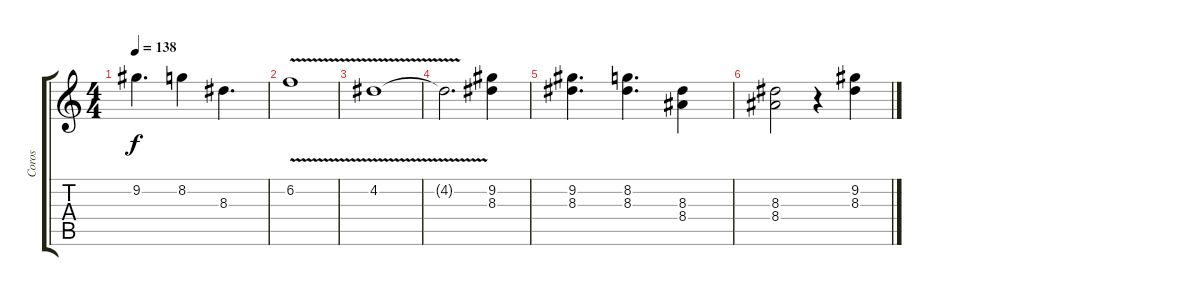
\track ("Coros" "Coros") {instrument overdrivenguitar}
\staff {score tabs}
\tuning (E4 B3 G3 D3 A2 E2) {hide}
\ts (4 4)
\tempo 138
\clef g2
\ks c
9.2.4{d dy f} 8.2.4 8.3.4{d} |
6.2{v}.1 |
4.2{v}.1 |
4.2{t}.2{d} (9.2 8.3).4 |
(9.2 8.3).4{d} (8.2 8.3).4{d} (8.3 8.4).4 |
(8.3 8.4).2 r.4 (9.2 8.3).4
